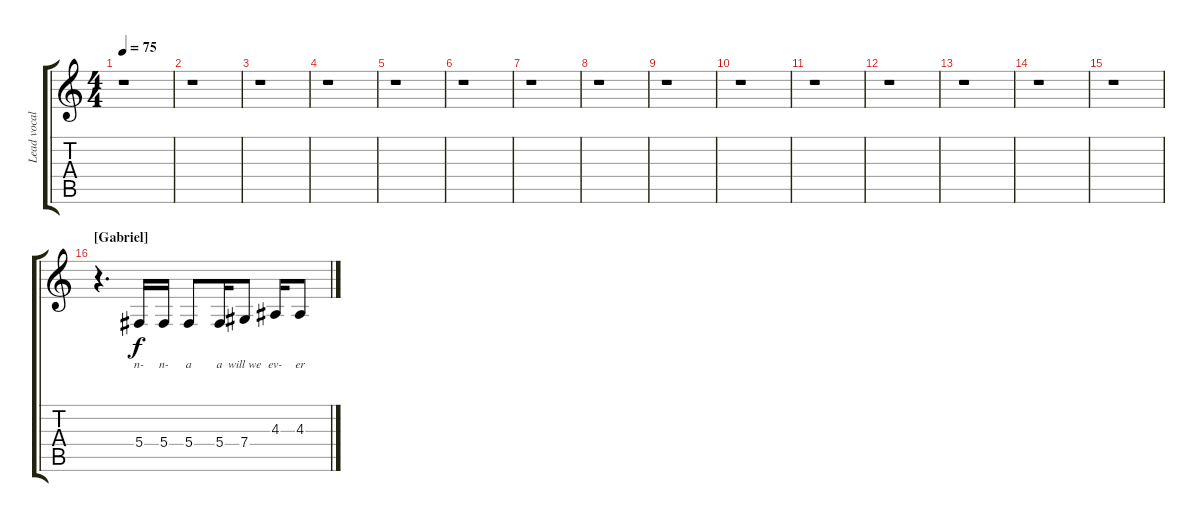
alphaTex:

\track ("Lead vocals" "Lead vocal") {instrument trumpet}
\staff {score tabs}
\tuning (Eb4 Bb3 Gb3 Db3 Ab2 Eb2) {hide}
\ts (4 4)
\tempo 75
\clef g2
\ks c
r.1{dy f} |
r.1 |
r.1 |
r.1 |
r.1 |
r.1 |
r.1 |
r.1 |
r.1 |
r.1 |
r.1 |
r.1 |
r.1 |
r.1 |
r.1 |
\section ("" "[Gabriel]")
r.4{d} 5.4.16{lyrics (0 "n-") lyrics (1 "") lyrics (2 "") lyrics (3 "") lyrics (4 "")} 5.4.16{lyrics (0 "n-") lyrics (1 "") lyrics (2 "") lyrics (3 "") lyrics (4 "")} 5.4.8{lyrics (0 "a") lyrics (1 "") lyrics (2 "") lyrics (3 "") lyrics (4 "")} 5.4.16{lyrics (0 "a") lyrics (1 "") lyrics (2 "") lyrics (3 "") lyrics (4 "")} 7.4.8{lyrics (0 "will we") lyrics (1 "") lyrics (2 "") lyrics (3 "") lyrics (4 "")} 4.3.16{lyrics (0 "ev-") lyrics (1 "") lyrics (2 "") lyrics (3 "") lyrics (4 "")} 4.3{sl}.8{lyrics (0 "er") lyrics (1 "") lyrics (2 "") lyrics (3 "") lyrics (4 "")}
